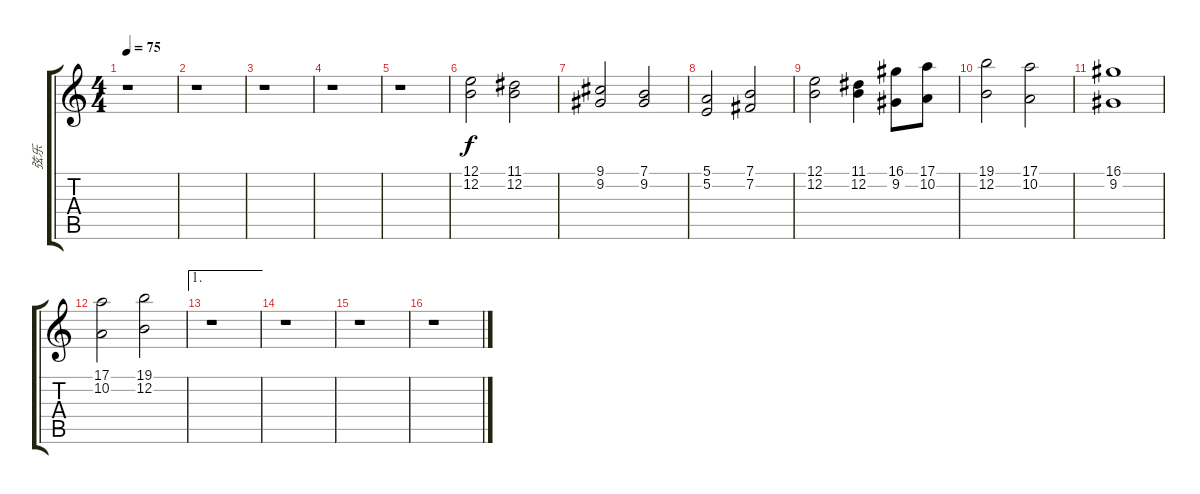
\track ("弦乐" "弦乐") {instrument synthstrings1}
\staff {score tabs}
\tuning (E4 B3 G3 D3 A2 E2) {hide}
\ts (4 4)
\tempo 75
\clef g2
\ks c
r.1{dy f} |
r.1 |
r.1 |
r.1 |
r.1 |
(12.1 12.2).2 (11.1 12.2).2 |
(9.1 9.2).2 (7.1 9.2).2 |
(5.1 5.2).2 (7.1 7.2).2 |
(12.1 12.2).2 (11.1 12.2).4 (16.1 9.2).8 (17.1 10.2).8 |
(19.1 12.2).2 (17.1 10.2).2 |
(16.1 9.2).1 |
(17.1 10.2).2 (19.1 12.2).2 |
\ae 1
r.1 |
r.1 |
r.1 |
r.1
